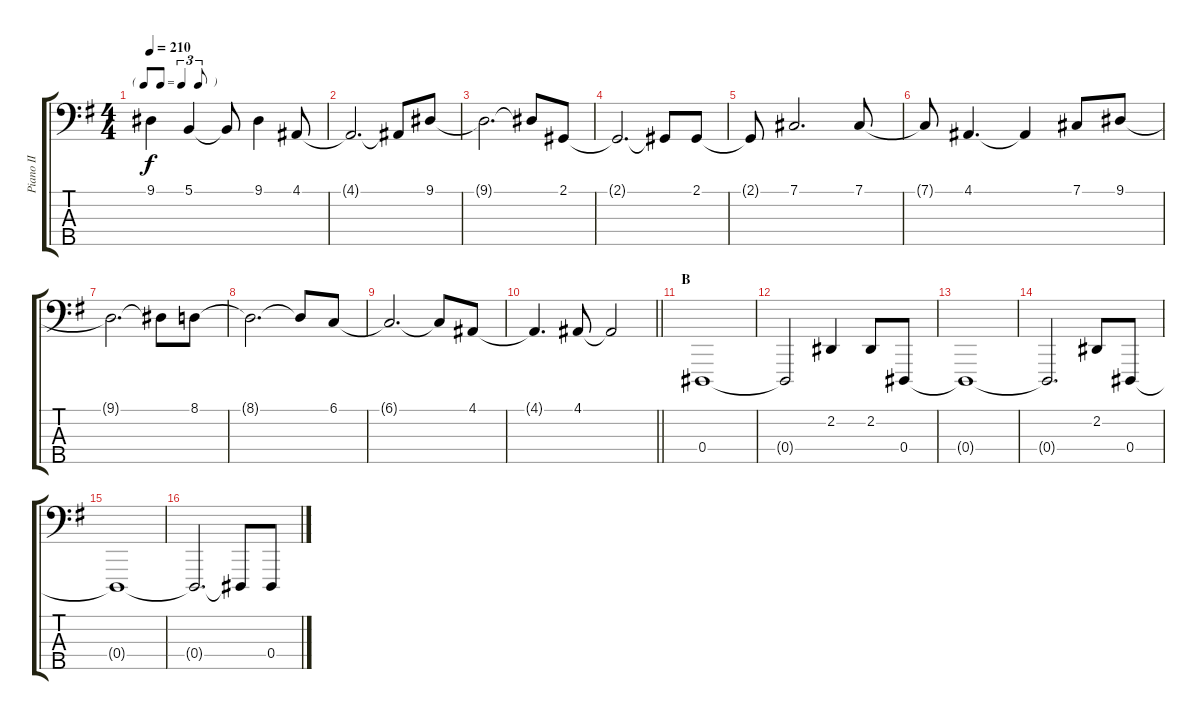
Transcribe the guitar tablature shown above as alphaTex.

\track ("Piano II" "Piano II") {instrument brightacousticpiano}
\staff {score tabs}
\tuning (Gb2 Db2 Ab1 Eb1 Bb0) {hide}
\ts (4 4)
\tf triplet8th
\tempo 210
\clef f4
\ks g
9.1{t}.4{dy f} 5.1.4 5.1{t}.8 9.1.4 4.1.8 |
4.1{t}.2{d} 4.1{t}.8 9.1.8 |
9.1{t}.2{d} 9.1{t}.8 2.1.8 |
2.1{t}.2{d} 2.1{t}.8 2.1.8 |
2.1{t}.8 7.1.2{d} 7.1.8 |
7.1{t}.8 4.1.4{d} 4.1{t}.4 7.1.8 9.1.8 |
9.1{t}.2{d} 9.1{t}.8 8.1.8 |
8.1{t}.2{d} 8.1{t}.8 6.1.8 |
6.1{t}.2{d} 6.1{t}.8 4.1.8 |
\barLineRight lightlight
4.1{t}.4{d} 4.1.8 4.1{t}.2 |
\section ("" "B")
0.4.1 |
0.4{t}.2 2.2.4 2.2.8 0.4.8 |
0.4{t}.1 |
0.4{t}.2{d} 2.2.8 0.4.8 |
0.4{t}.1 |
0.4{t}.2{d} 0.4{t}.8 0.4.8
